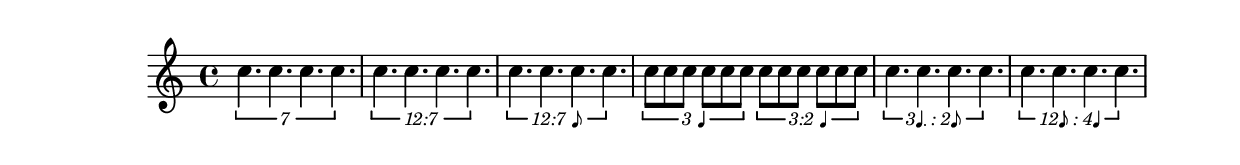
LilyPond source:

% Do not edit this file; it is automatically
% generated from Documentation/snippets/new
% This file is in the public domain.
%% Note: this file works from version 2.13.36
\version "2.13.40"

\header {
%% Translation of GIT committish: 5160eccb26cee0bfd802d844233e4a8d795a1e94
  texidoces = "
LilyPond también proporciona funciones de formato para imprimir
números de grupo especial diferentes a la propia fracción, así
como para añadir una figura al número o a la fracción de la
agrupación.

"

  doctitlees = "Números de agrupación especial distintos a los predeterminados"


%% Translation of GIT committish: 0a868be38a775ecb1ef935b079000cebbc64de40
texidocde = "
LilyPond stellt auch Formatierungsfunktionen zur Verfügung, mit denen
N-tolennummern gesetzt werden können, die sich von dem eigentlichen Bruch
unterscheiden.  Auch ein Notenwert kann zu Nenner oder Zähler des Bruchs
hinzugefügt werden.
"
  doctitlede = "Nicht-standard-N-tolennummern"


%% Translation of GIT committish: 015b8e65e5e9a74cea1618b597402b5b74f89b89
  texidocfr = "
LilyPond sait aussi gérer des nolets dont le chiffrage imprimé ne
correspond pas exactement à la fraction de mesure à laquelle ils se
réfèrent, tout comme ceux auxquels une valeur de note vient en complément
au chiffre.
"
  doctitlefr = "Nolets au chiffrage inhabituel"

  lsrtags = "rhythms"

  texidoc = "
LilyPond also provides formatting functions to print tuplet numbers different
than the actual fraction, as well as to append a note value to the tuplet
number or tuplet fraction.
"
  doctitle = "Non-default tuplet numbers"
} % begin verbatim


\relative c'' {
  \once \override TupletNumber #'text =
    #(tuplet-number::non-default-tuplet-denominator-text 7)
  \times 2/3  { c4. c4. c4. c4. }
  \once \override TupletNumber #'text =
    #(tuplet-number::non-default-tuplet-fraction-text 12 7)
  \times 2/3  { c4. c4. c4. c4. }
  \once \override TupletNumber #'text =
    #(tuplet-number::append-note-wrapper
      (tuplet-number::non-default-tuplet-fraction-text 12 7) "8")
  \times 2/3  { c4. c4. c4. c4. }

  \once \override TupletNumber #'text =
    #(tuplet-number::append-note-wrapper
      tuplet-number::calc-denominator-text "4")
  \times 2/3  { c8 c8 c8 c8 c8 c8 }
  \once \override TupletNumber #'text =
    #(tuplet-number::append-note-wrapper
      tuplet-number::calc-fraction-text "4")
  \times 2/3  { c8 c8 c8 c8 c8 c8 }

  \once \override TupletNumber #'text =
    #(tuplet-number::fraction-with-notes "4." "8")
  \times 2/3  { c4. c4. c4. c4. }
  \once \override TupletNumber #'text =
    #(tuplet-number::non-default-fraction-with-notes 12 "8" 4 "4")
  \times 2/3  { c4. c4. c4. c4. }
}
